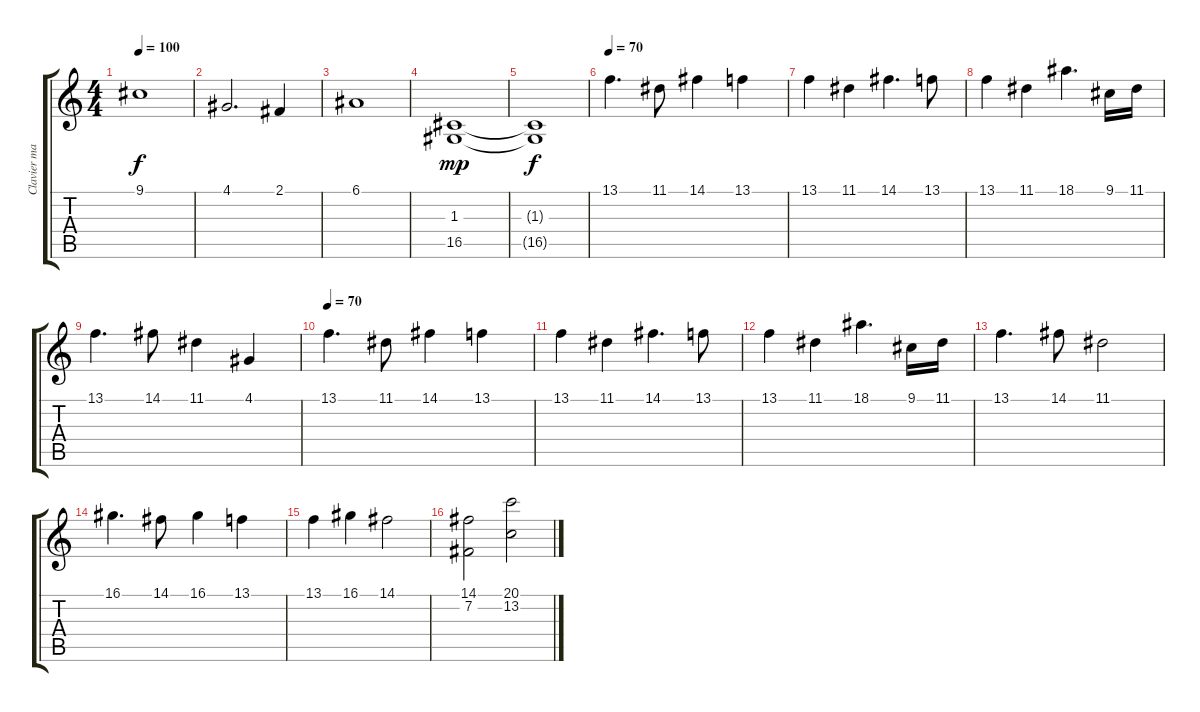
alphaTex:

\track ("Clavier main droite" "Clavier ma") {instrument stringensemble1}
\staff {score tabs}
\tuning (E4 B3 G3 D3 A2 E2) {hide}
\ts (4 4)
\tempo 100
\clef g2
\ks c
9.1.1{dy f} |
4.1.2{d} 2.1.4 |
6.1.1 |
(1.3 16.5).1{dy mp} |
(1.3{t} 16.5{t}).1{dy f volume 2} |
\tempo 40
\tempo 85
\tempo 70
13.1.4{d} 11.1.8 14.1.4 13.1.4 |
13.1.4 11.1.4 14.1.4{d} 13.1.8 |
13.1.4 11.1.4 18.1.4{d} 9.1.16 11.1.16 |
13.1.4{d} 14.1.8 11.1.4 4.1.4 |
\tempo 40
\tempo 85
\tempo 70
13.1.4{d} 11.1.8 14.1.4 13.1.4 |
13.1.4 11.1.4 14.1.4{d} 13.1.8 |
13.1.4 11.1.4 18.1.4{d} 9.1.16 11.1.16 |
13.1.4{d} 14.1.8 11.1.2 |
16.1.4{d} 14.1.8 16.1.4 13.1.4 |
13.1.4 16.1.4 14.1.2 |
(14.1 7.2).2 (20.1 13.2).2
